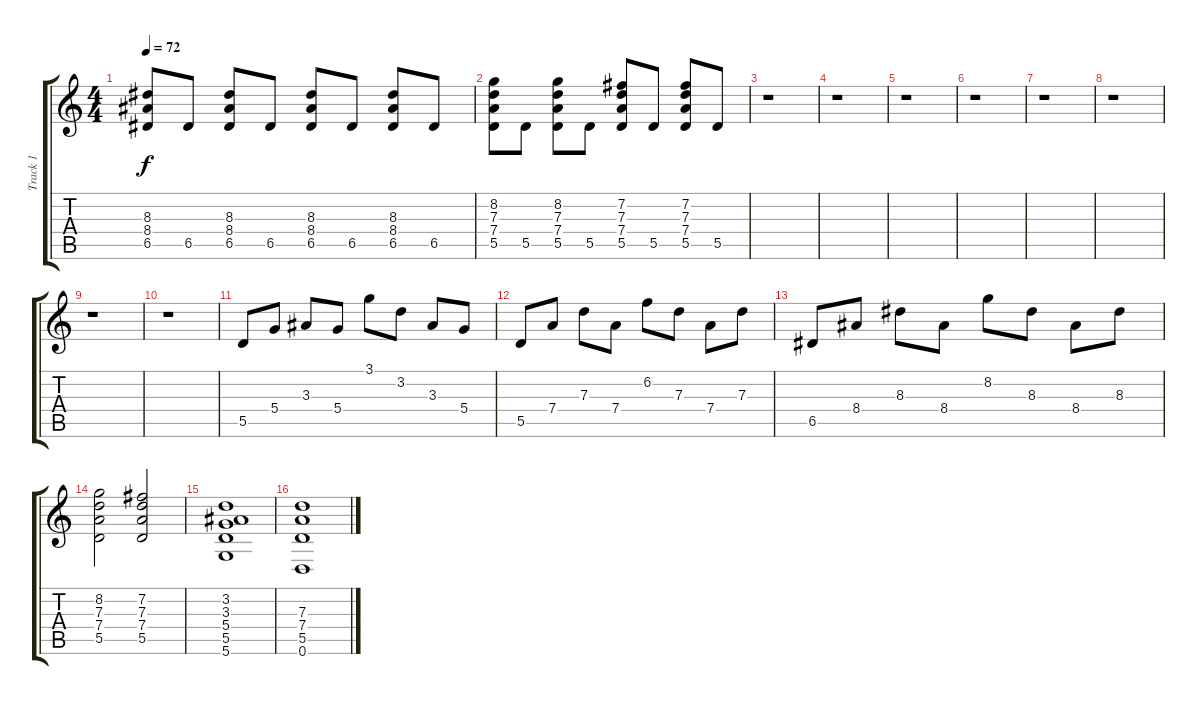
\track ("Track 1" "Track 1") {instrument electricguitarjazz}
\staff {score tabs}
\tuning (E4 B3 G3 D3 A2 D2) {hide}
\ts (4 4)
\tempo 72
\clef g2
\ks c
(8.3 8.4 6.5).8{dy f} 6.5.8 (8.3 8.4 6.5).8 6.5.8 (8.3 8.4 6.5).8 6.5.8 (8.3 8.4 6.5).8 6.5.8 |
(8.2 7.3 7.4 5.5).8 5.5.8 (8.2 7.3 7.4 5.5).8 5.5.8 (7.2 7.3 7.4 5.5).8 5.5.8 (7.2 7.3 7.4 5.5).8 5.5.8 |
r.1 |
r.1 |
r.1 |
r.1 |
r.1 |
r.1 |
r.1 |
r.1 |
5.5.8 5.4.8 3.3.8 5.4.8 3.1.8 3.2.8 3.3.8 5.4.8 |
5.5.8 7.4.8 7.3.8 7.4.8 6.2.8 7.3.8 7.4.8 7.3.8 |
6.5.8 8.4.8 8.3.8 8.4.8 8.2.8 8.3.8 8.4.8 8.3.8 |
(8.2 7.3 7.4 5.5).2 (7.2 7.3 7.4 5.5).2 |
(3.2 3.3 5.4 5.5 5.6).1 |
(7.3 7.4 5.5 0.6).1
